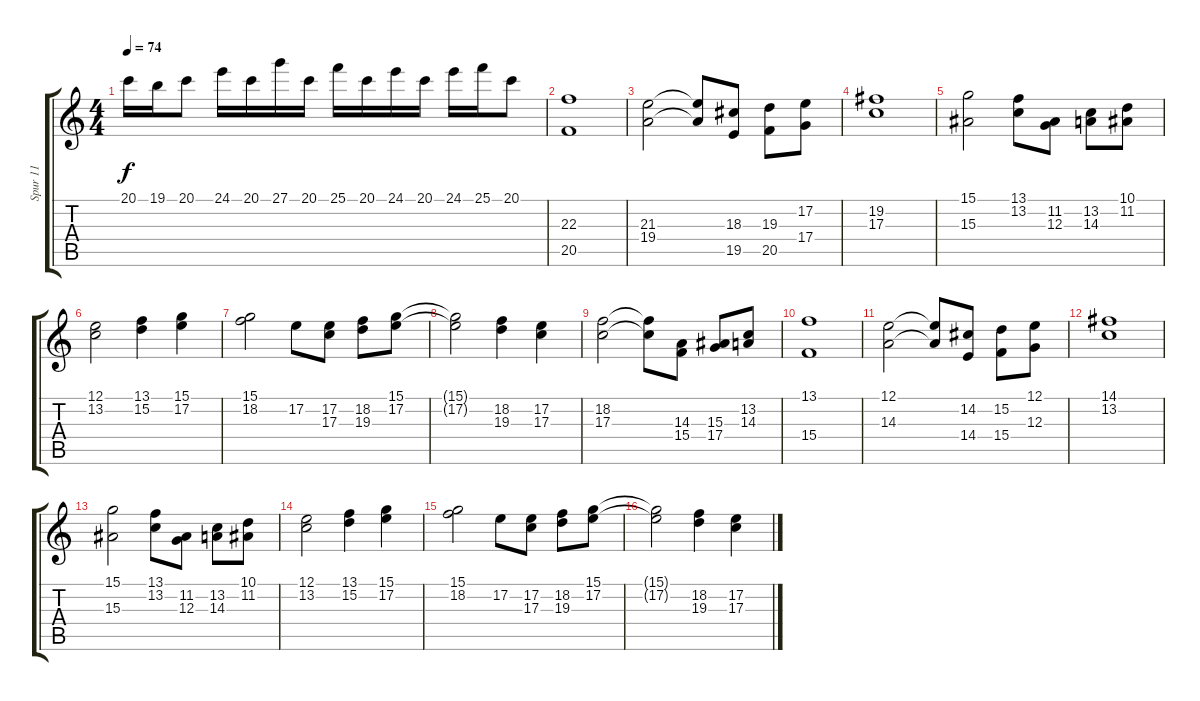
\track ("Spur 11" "Spur 11") {instrument violin}
\staff {score tabs}
\tuning (E4 B3 G3 D3 A2 E2) {hide}
\ts (4 4)
\tempo 74
\clef g2
\ks c
20.1.16{dy f} 19.1.16 20.1.8 24.1.16 20.1.16 27.1.16 20.1.16 25.1.16 20.1.16 24.1.16 20.1.16 24.1.16 25.1.16 20.1.8 |
(22.3 20.5).1 |
(21.3 19.4).2 (21.3{t} 19.4{t}).8 (18.3 19.5).8 (19.3 20.5).8 (17.2 17.4).8 |
(19.2 17.3).1 |
(15.1 15.3).2 (13.1 13.2).8 (11.2 12.3).8 (13.2 14.3).8 (10.1 11.2).8 |
(12.1 13.2).2 (13.1 15.2).4 (15.1 17.2).4 |
(15.1 18.2).2 17.2.8 (17.2 17.3).8 (18.2 19.3).8 (15.1 17.2).8 |
(15.1{t} 17.2{t}).2 (18.2 19.3).4 (17.2 17.3).4 |
(18.2 17.3).2 (18.2{t} 17.3{t}).8 (14.3 15.4).8 (15.3 17.4).8 (13.2 14.3).8 |
(13.1 15.4).1 |
(12.1 14.3).2 (12.1{t} 14.3{t}).8 (14.2 14.4).8 (15.2 15.4).8 (12.1 12.3).8 |
(14.1 13.2).1 |
(15.1 15.3).2 (13.1 13.2).8 (11.2 12.3).8 (13.2 14.3).8 (10.1 11.2).8 |
(12.1 13.2).2 (13.1 15.2).4 (15.1 17.2).4 |
(15.1 18.2).2 17.2.8 (17.2 17.3).8 (18.2 19.3).8 (15.1 17.2).8 |
(15.1{t} 17.2{t}).2 (18.2 19.3).4 (17.2 17.3).4
